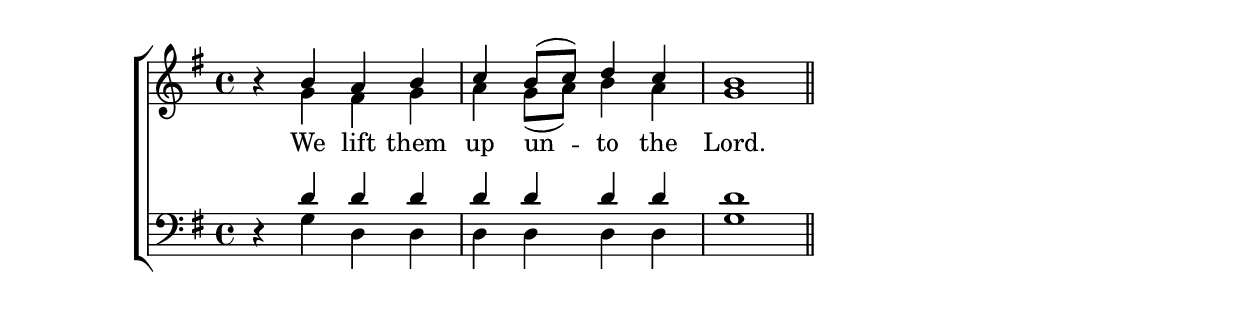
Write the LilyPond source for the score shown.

\version "2.24.4"




keyTime = { \key g \major}
cadenzaMeasure = {
  \cadenzaOff
  \partial 1024 s1024
  \cadenzaOn

}

SopMusic    = \relative { 
    \override Score.BarNumber.break-visibility = #all-visible
    \time 4/4
    b'4\rest b4 a b | c b8( c) d4 c | b1 \section
}

AltoMusic    = \relative { 
    \override Score.BarNumber.break-visibility = #all-visible
    \time 4/4
    s4 g'4 fis g | a g8( a) b4 a | g1 \section
}

TenorMusic   = \relative {
    \override Score.BarNumber.break-visibility = #all-visible
    \time 4/4  
    d4\rest d' d d | d d d d | d1 \section

}

BassMusic   = \relative {
    \override Score.BarNumber.break-visibility = #all-visible
    \time 4/4  
    s4 g d d | d d d d | g1 \section

}

VerseOne = \lyricmode {
    We lift them up un -- to the Lord.
    }


\score {
    \new ChoirStaff <<
        \new Staff
        \with {midiInstrument = "choir aahs"} <<
            \clef "treble"
            \new Voice = "Sop"  { \voiceOne \keyTime \SopMusic}
            \new Voice = "Alto" { \voiceTwo \AltoMusic }
            \new Lyrics \lyricsto "Sop" { \VerseOne }
        >>
        \new Staff
        \with {midiInstrument = "choir aahs"} <<          
            \clef "bass"
            \new Voice = "Tenor" { \voiceOne \keyTime \TenorMusic}
            \new Voice = "Bass" { \voiceTwo \BassMusic} 
        >>
    >>
    \layout {
    \context {
        \Score
            \omit BarNumber
            \override SpacingSpanner.common-shortest-duration = #(ly:make-moment 1/16)
    }
    \context {
        \Lyrics
            \override LyricSpace.minimum-distance = #1.0
    }
    }
    \midi {
        \tempo 4 = 120
    }
}





